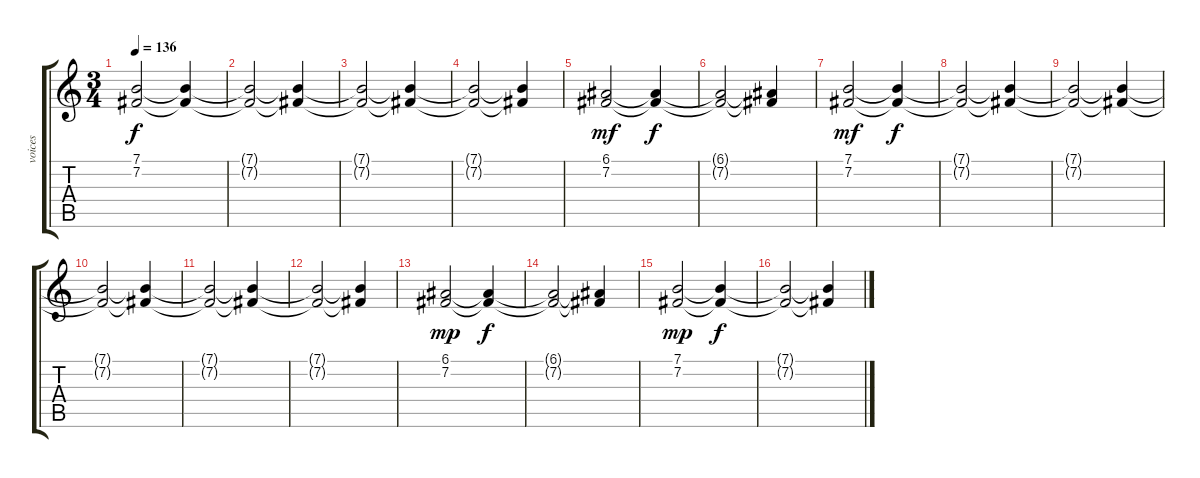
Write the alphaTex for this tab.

\track ("voices" "voices") {instrument choiraahs}
\staff {score tabs}
\tuning (E4 B3 G3 D3 A2 E2) {hide}
\ts (3 4)
\tempo 136
\clef g2
\ks c
(7.1{t} 7.2{t}).2{dy f} (7.1{t} 7.2{t}).4 |
(7.1{t} 7.2{t}).2 (7.1{t} 7.2{t}).4 |
(7.1{t} 7.2{t}).2 (7.1{t} 7.2{t}).4 |
(7.1{t} 7.2{t}).2 (7.1{t} 7.2{t}).4 |
(6.1 7.2).2{dy mf} (6.1{t} 7.2{t}).4{dy f} |
(6.1{t} 7.2{t}).2 (6.1{t} 7.2{t}).4 |
(7.1 7.2).2{dy mf} (7.1{t} 7.2{t}).4{dy f} |
(7.1{t} 7.2{t}).2 (7.1{t} 7.2{t}).4 |
(7.1{t} 7.2{t}).2 (7.1{t} 7.2{t}).4 |
(7.1{t} 7.2{t}).2 (7.1{t} 7.2{t}).4 |
(7.1{t} 7.2{t}).2 (7.1{t} 7.2{t}).4 |
(7.1{t} 7.2{t}).2 (7.1{t} 7.2{t}).4 |
(6.1 7.2).2{dy mp} (6.1{t} 7.2{t}).4{dy f} |
(6.1{t} 7.2{t}).2 (6.1{t} 7.2{t}).4 |
(7.1 7.2).2{dy mp} (7.1{t} 7.2{t}).4{dy f} |
(7.1{t} 7.2{t}).2 (7.1{t} 7.2{t}).4
